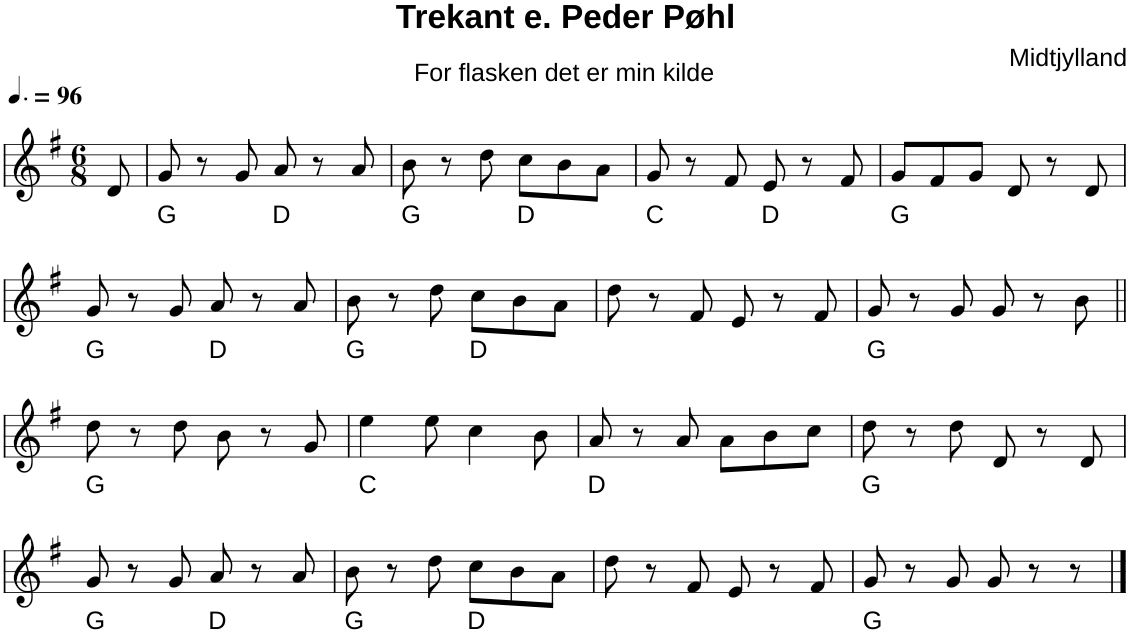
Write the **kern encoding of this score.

**kern	**harte
*part1	*part1
*staff1	*
*I"Piano	*
*I'Pno.	*
*clefG2	*
*k[f#]	*
*M6/8	*
*MM144	*
=	=
8d/	.
=1	=1
8g/	G:maj
8r	.
8g/	.
8a/	D:maj
8r	.
8a/	.
=2	=2
8b\	G:maj
8r	.
8dd\	.
8cc\L	D:maj
8b\	.
8a\J	.
=3	=3
8g/	C:maj
8r	.
8f#/	.
8e/	D:maj
8r	.
8f#/	.
=4	=4
8g/L	G:maj
8f#/	.
8g/J	.
8d/	.
8r	.
8d/	.
!!LO:LB:g=z
=5	=5
8g/	G:maj
8r	.
8g/	.
8a/	D:maj
8r	.
8a/	.
=6	=6
8b\	G:maj
8r	.
8dd\	.
8cc\L	D:maj
8b\	.
8a\J	.
=7	=7
8dd\	.
8r	.
8f#/	.
8e/	.
8r	.
8f#/	.
=8	=8
8g/	G:maj
8r	.
8g/	.
8g/	.
8r	.
8b\	.
!!LO:LB:g=z
=9||	=9||
8dd\	G:maj
8r	.
8dd\	.
8b\	.
8r	.
8g/	.
=10	=10
4ee\	C:maj
8ee\	.
4cc\	.
8b\	.
=11	=11
8a/	D:maj
8r	.
8a/	.
8a\L	.
8b\	.
8cc\J	.
=12	=12
8dd\	G:maj
8r	.
8dd\	.
8d/	.
8r	.
8d/	.
!!LO:LB:g=z
=13	=13
8g/	G:maj
8r	.
8g/	.
8a/	D:maj
8r	.
8a/	.
=14	=14
8b\	G:maj
8r	.
8dd\	.
8cc\L	D:maj
8b\	.
8a\J	.
=15	=15
8dd\	.
8r	.
8f#/	.
8e/	.
8r	.
8f#/	.
=16	=16
8g/	G:maj
8r	.
8g/	.
8g/	.
8r	.
8r	.
==	==
*-	*-
